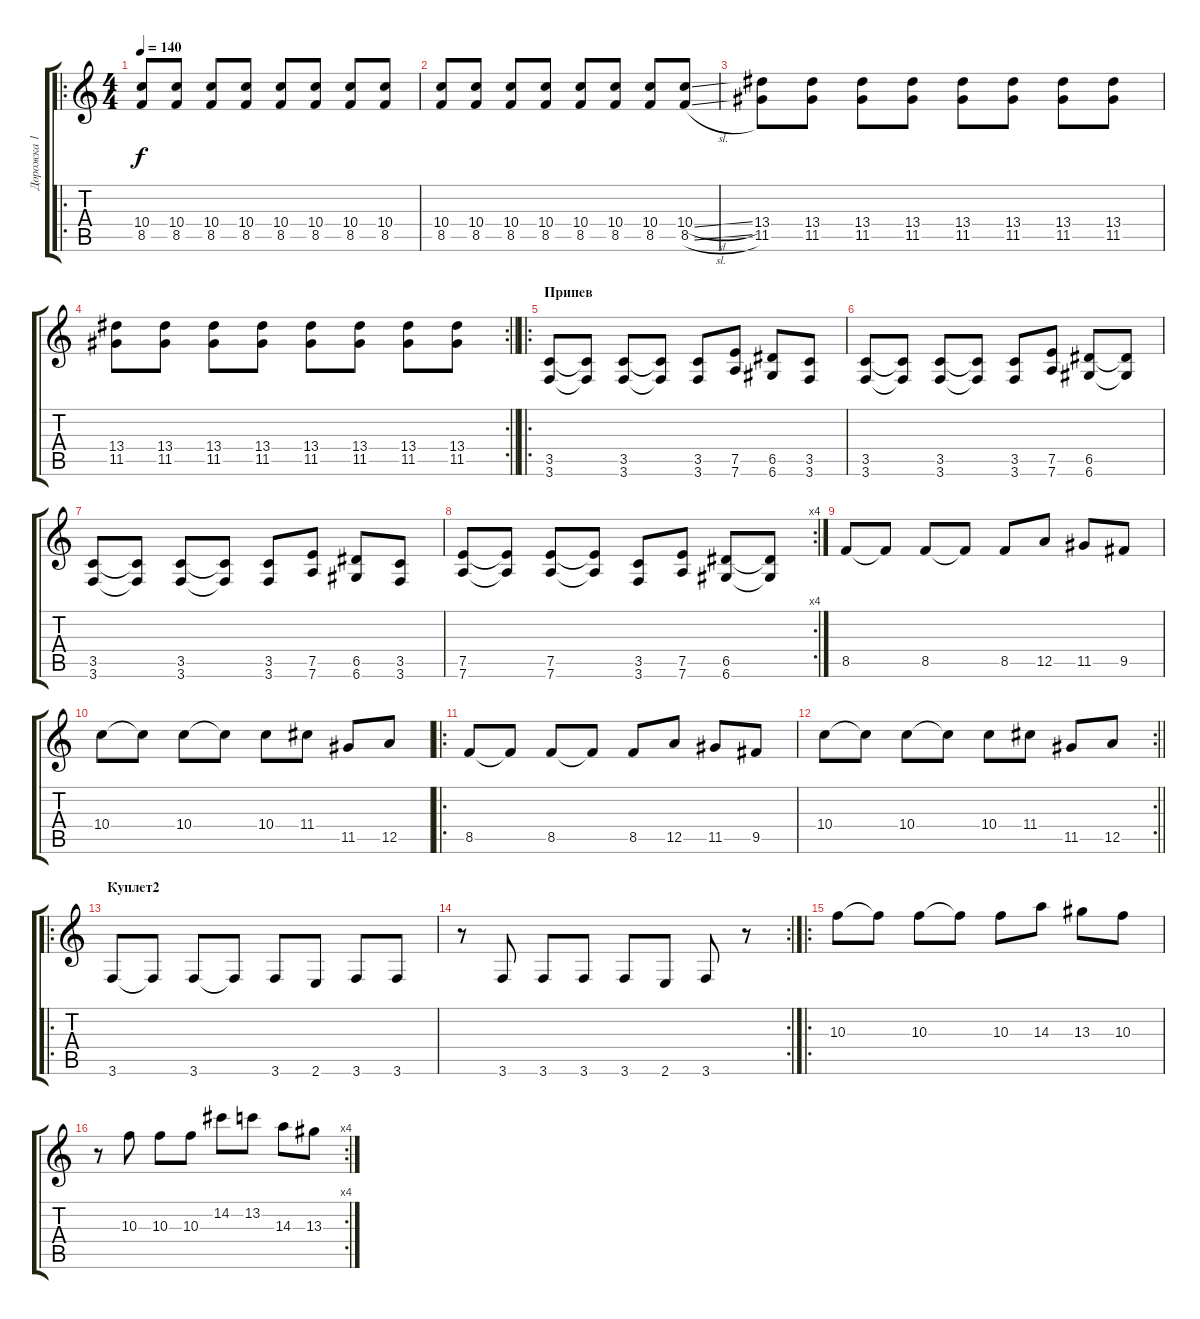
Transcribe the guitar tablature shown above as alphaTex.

\track ("Дорожка 1" "Дорожка 1") {instrument overdrivenguitar}
\staff {score tabs}
\tuning (E4 B3 G3 D3 A2 D2) {hide}
\ro
\ts (4 4)
\tempo 140
\clef g2
\ks c
(10.4 8.5).8{dy f} (10.4 8.5).8 (10.4 8.5).8 (10.4 8.5).8 (10.4 8.5).8 (10.4 8.5).8 (10.4 8.5).8 (10.4 8.5).8 |
(10.4 8.5).8 (10.4 8.5).8 (10.4 8.5).8 (10.4 8.5).8 (10.4 8.5).8 (10.4 8.5).8 (10.4 8.5).8 (10.4{sl} 8.5{sl}).8 |
(13.4 11.5).8 (13.4 11.5).8 (13.4 11.5).8 (13.4 11.5).8 (13.4 11.5).8 (13.4 11.5).8 (13.4 11.5).8 (13.4 11.5).8 |
\rc 2
\barLineRight lightlight
(13.4 11.5).8 (13.4 11.5).8 (13.4 11.5).8 (13.4 11.5).8 (13.4 11.5).8 (13.4 11.5).8 (13.4 11.5).8 (13.4 11.5).8 |
\ro
\section ("" "Припев")
(3.5 3.6).8 (3.5{t} 3.6{t}).8 (3.5 3.6).8 (3.5{t} 3.6{t}).8 (3.5 3.6).8 (7.5 7.6).8 (6.5 6.6).8 (3.5 3.6).8 |
(3.5 3.6).8 (3.5{t} 3.6{t}).8 (3.5 3.6).8 (3.5{t} 3.6{t}).8 (3.5 3.6).8 (7.5 7.6).8 (6.5 6.6).8 (6.5{t} 6.6{t}).8 |
(3.5 3.6).8 (3.5{t} 3.6{t}).8 (3.5 3.6).8 (3.5{t} 3.6{t}).8 (3.5 3.6).8 (7.5 7.6).8 (6.5 6.6).8 (3.5 3.6).8 |
\rc 4
(7.5 7.6).8 (7.5{t} 7.6{t}).8 (7.5 7.6).8 (7.5{t} 7.6{t}).8 (3.5 3.6).8 (7.5 7.6).8 (6.5 6.6).8 (6.5{t} 6.6{t}).8 |
8.5.8 8.5{t}.8 8.5.8 8.5{t}.8 8.5.8 12.5.8 11.5.8 9.5.8 |
10.4.8 10.4{t}.8 10.4.8 10.4{t}.8 10.4.8 11.4.8 11.5.8 12.5.8 |
\ro
8.5.8 8.5{t}.8 8.5.8 8.5{t}.8 8.5.8 12.5.8 11.5.8 9.5.8 |
\rc 2
\barLineRight lightlight
10.4.8 10.4{t}.8 10.4.8 10.4{t}.8 10.4.8 11.4.8 11.5.8 12.5.8 |
\ro
\section ("" "Куплет2")
3.6.8 3.6{t}.8 3.6.8 3.6{t}.8 3.6.8 2.6.8 3.6.8 3.6.8 |
\rc 2
r.8 3.6.8 3.6.8 3.6.8 3.6.8 2.6.8 3.6.8 r.8 |
\ro
10.3.8 10.3{t}.8 10.3.8 10.3{t}.8 10.3.8 14.3.8 13.3.8 10.3.8 |
\rc 4
r.8 10.3.8 10.3.8 10.3.8 14.2.8 13.2.8 14.3.8 13.3.8
